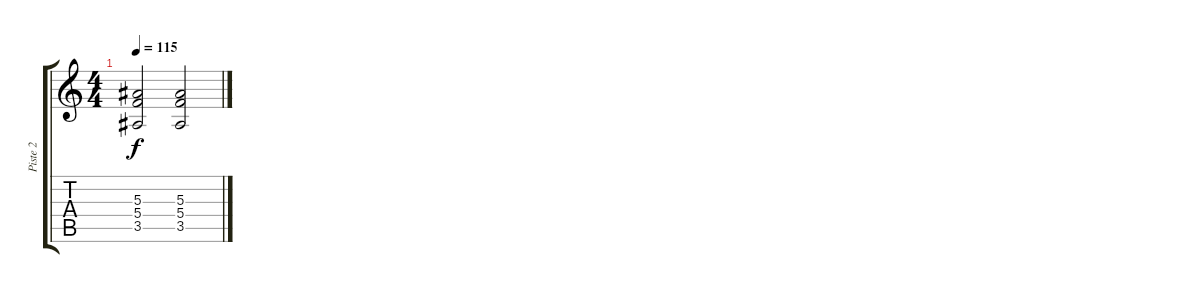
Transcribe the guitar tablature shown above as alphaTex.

\track ("Piste 2" "Piste 2") {instrument distortionguitar}
\staff {score tabs}
\tuning (D4 A3 F3 C3 G2 C2) {hide}
\ts (4 4)
\tempo 115
\clef g2
\ks c
(5.3 5.4 3.5).2{dy f} (5.3 5.4 3.5).2
